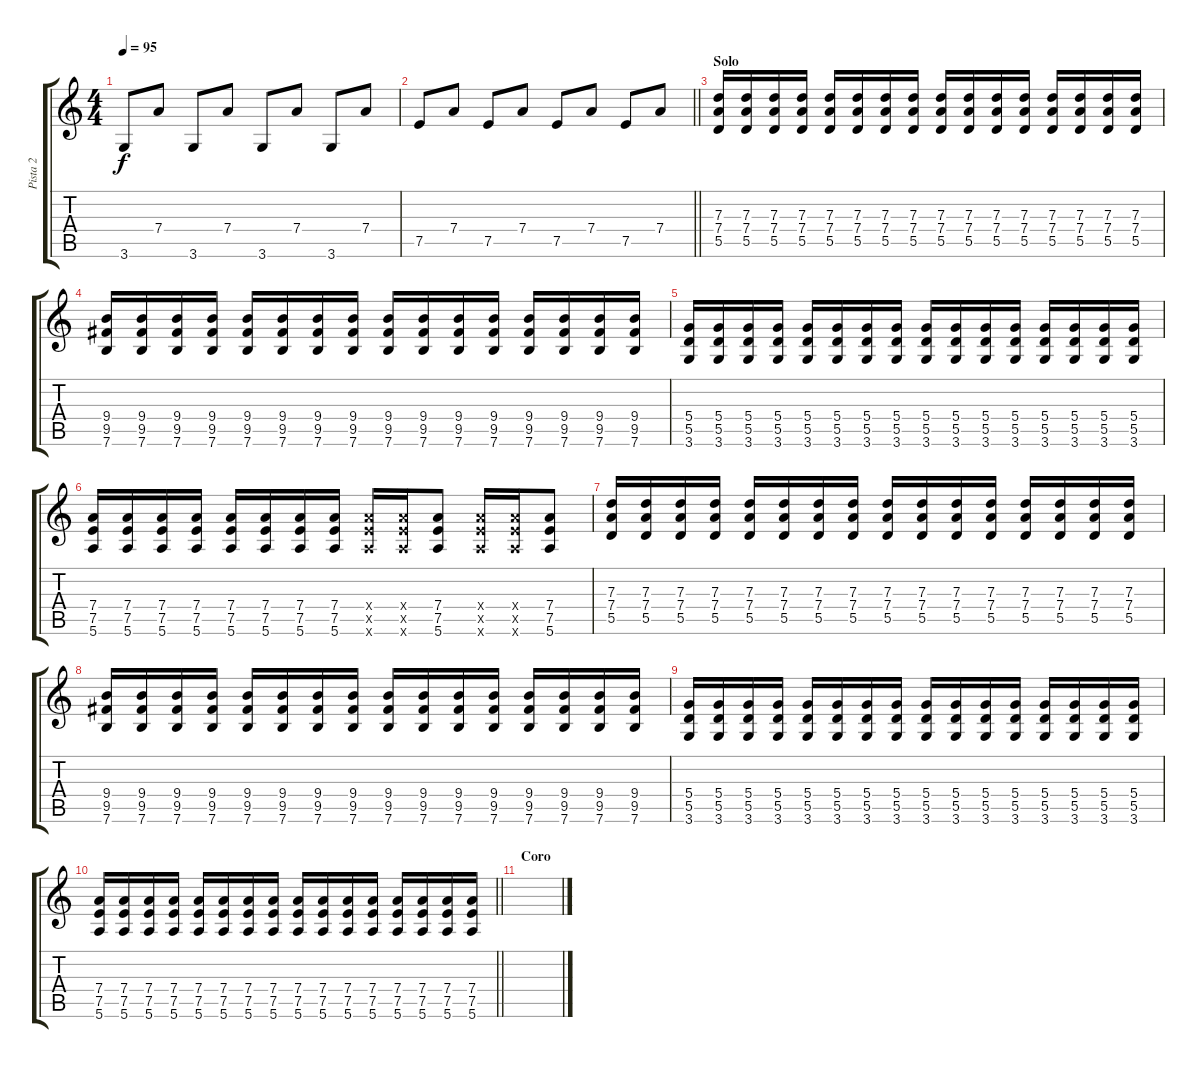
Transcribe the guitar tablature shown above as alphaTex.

\track ("Pista 2" "Pista 2") {instrument distortionguitar}
\staff {score tabs}
\tuning (E4 B3 G3 D3 A2 E2) {hide}
\ts (4 4)
\tempo 95
\clef g2
\ks c
3.6.8{dy f} 7.4.8 3.6.8 7.4.8 3.6.8 7.4.8 3.6.8 7.4.8 |
\barLineRight lightlight
7.5.8 7.4.8 7.5.8 7.4.8 7.5.8 7.4.8 7.5.8 7.4.8 |
\section ("" "Solo")
(7.3 7.4 5.5).16 (7.3 7.4 5.5).16 (7.3 7.4 5.5).16 (7.3 7.4 5.5).16 (7.3 7.4 5.5).16 (7.3 7.4 5.5).16 (7.3 7.4 5.5).16 (7.3 7.4 5.5).16 (7.3 7.4 5.5).16 (7.3 7.4 5.5).16 (7.3 7.4 5.5).16 (7.3 7.4 5.5).16 (7.3 7.4 5.5).16 (7.3 7.4 5.5).16 (7.3 7.4 5.5).16 (7.3 7.4 5.5).16 |
(9.4 9.5 7.6).16 (9.4 9.5 7.6).16 (9.4 9.5 7.6).16 (9.4 9.5 7.6).16 (9.4 9.5 7.6).16 (9.4 9.5 7.6).16 (9.4 9.5 7.6).16 (9.4 9.5 7.6).16 (9.4 9.5 7.6).16 (9.4 9.5 7.6).16 (9.4 9.5 7.6).16 (9.4 9.5 7.6).16 (9.4 9.5 7.6).16 (9.4 9.5 7.6).16 (9.4 9.5 7.6).16 (9.4 9.5 7.6).16 |
(5.4 5.5 3.6).16 (5.4 5.5 3.6).16 (5.4 5.5 3.6).16 (5.4 5.5 3.6).16 (5.4 5.5 3.6).16 (5.4 5.5 3.6).16 (5.4 5.5 3.6).16 (5.4 5.5 3.6).16 (5.4 5.5 3.6).16 (5.4 5.5 3.6).16 (5.4 5.5 3.6).16 (5.4 5.5 3.6).16 (5.4 5.5 3.6).16 (5.4 5.5 3.6).16 (5.4 5.5 3.6).16 (5.4 5.5 3.6).16 |
(7.4 7.5 5.6).16 (7.4 7.5 5.6).16 (7.4 7.5 5.6).16 (7.4 7.5 5.6).16 (7.4 7.5 5.6).16 (7.4 7.5 5.6).16 (7.4 7.5 5.6).16 (7.4 7.5 5.6).16 (7.4{x} 7.5{x} 5.6{x}).16{volume 16} (7.4{x} 7.5{x} 5.6{x}).16 (7.4 7.5 5.6).8 (7.4{x} 7.5{x} 5.6{x}).16 (7.4{x} 7.5{x} 5.6{x}).16 (7.4 7.5 5.6).8 |
(7.3 7.4 5.5).16{volume 12} (7.3 7.4 5.5).16 (7.3 7.4 5.5).16 (7.3 7.4 5.5).16 (7.3 7.4 5.5).16 (7.3 7.4 5.5).16 (7.3 7.4 5.5).16 (7.3 7.4 5.5).16 (7.3 7.4 5.5).16 (7.3 7.4 5.5).16 (7.3 7.4 5.5).16 (7.3 7.4 5.5).16 (7.3 7.4 5.5).16 (7.3 7.4 5.5).16 (7.3 7.4 5.5).16 (7.3 7.4 5.5).16 |
(9.4 9.5 7.6).16 (9.4 9.5 7.6).16 (9.4 9.5 7.6).16 (9.4 9.5 7.6).16 (9.4 9.5 7.6).16 (9.4 9.5 7.6).16 (9.4 9.5 7.6).16 (9.4 9.5 7.6).16 (9.4 9.5 7.6).16 (9.4 9.5 7.6).16 (9.4 9.5 7.6).16 (9.4 9.5 7.6).16 (9.4 9.5 7.6).16 (9.4 9.5 7.6).16 (9.4 9.5 7.6).16 (9.4 9.5 7.6).16 |
(5.4 5.5 3.6).16 (5.4 5.5 3.6).16 (5.4 5.5 3.6).16 (5.4 5.5 3.6).16 (5.4 5.5 3.6).16 (5.4 5.5 3.6).16 (5.4 5.5 3.6).16 (5.4 5.5 3.6).16 (5.4 5.5 3.6).16 (5.4 5.5 3.6).16 (5.4 5.5 3.6).16 (5.4 5.5 3.6).16 (5.4 5.5 3.6).16 (5.4 5.5 3.6).16 (5.4 5.5 3.6).16 (5.4 5.5 3.6).16 |
\barLineRight lightlight
(7.4 7.5 5.6).16 (7.4 7.5 5.6).16 (7.4 7.5 5.6).16 (7.4 7.5 5.6).16 (7.4 7.5 5.6).16 (7.4 7.5 5.6).16 (7.4 7.5 5.6).16 (7.4 7.5 5.6).16 (7.4 7.5 5.6).16 (7.4 7.5 5.6).16 (7.4 7.5 5.6).16 (7.4 7.5 5.6).16 (7.4 7.5 5.6).16 (7.4 7.5 5.6).16 (7.4 7.5 5.6).16 (7.4 7.5 5.6).16 |
\section ("" "Coro")
